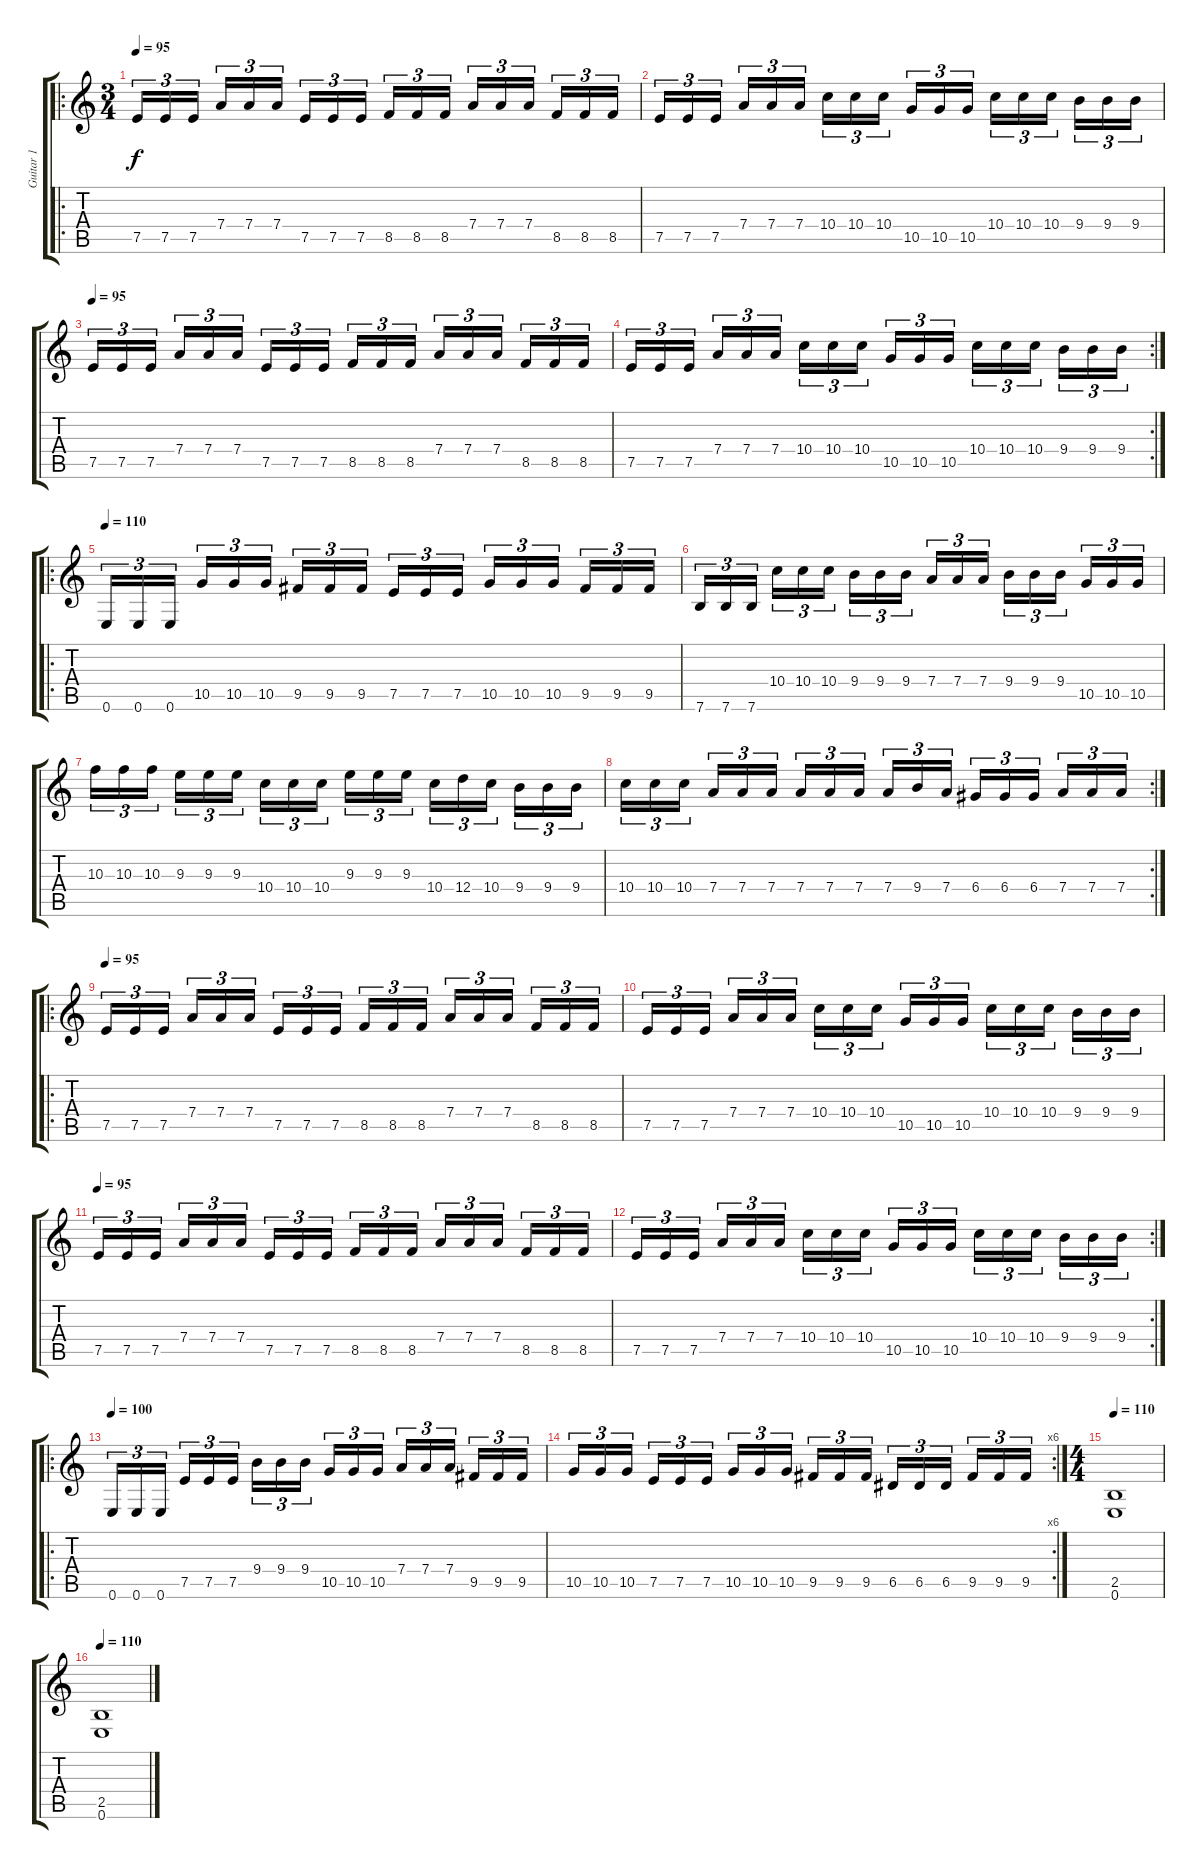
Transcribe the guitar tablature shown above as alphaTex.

\track ("Guitar 1" "Guitar 1") {instrument distortionguitar}
\staff {score tabs}
\tuning (E4 B3 G3 D3 A2 E2) {hide}
\ro
\ts (3 4)
\tempo 95
\clef g2
\ks c
7.5.16{tu (3 2) dy f} 7.5.16{tu (3 2)} 7.5.16{tu (3 2)} 7.4.16{tu (3 2)} 7.4.16{tu (3 2)} 7.4.16{tu (3 2)} 7.5.16{tu (3 2)} 7.5.16{tu (3 2)} 7.5.16{tu (3 2)} 8.5.16{tu (3 2)} 8.5.16{tu (3 2)} 8.5.16{tu (3 2)} 7.4.16{tu (3 2)} 7.4.16{tu (3 2)} 7.4.16{tu (3 2)} 8.5.16{tu (3 2)} 8.5.16{tu (3 2)} 8.5.16{tu (3 2)} |
7.5.16{tu (3 2)} 7.5.16{tu (3 2)} 7.5.16{tu (3 2)} 7.4.16{tu (3 2)} 7.4.16{tu (3 2)} 7.4.16{tu (3 2)} 10.4.16{tu (3 2)} 10.4.16{tu (3 2)} 10.4.16{tu (3 2)} 10.5.16{tu (3 2)} 10.5.16{tu (3 2)} 10.5.16{tu (3 2)} 10.4.16{tu (3 2)} 10.4.16{tu (3 2)} 10.4.16{tu (3 2)} 9.4.16{tu (3 2)} 9.4.16{tu (3 2)} 9.4.16{tu (3 2)} |
\tempo 95
7.5.16{tu (3 2)} 7.5.16{tu (3 2)} 7.5.16{tu (3 2)} 7.4.16{tu (3 2)} 7.4.16{tu (3 2)} 7.4.16{tu (3 2)} 7.5.16{tu (3 2)} 7.5.16{tu (3 2)} 7.5.16{tu (3 2)} 8.5.16{tu (3 2)} 8.5.16{tu (3 2)} 8.5.16{tu (3 2)} 7.4.16{tu (3 2)} 7.4.16{tu (3 2)} 7.4.16{tu (3 2)} 8.5.16{tu (3 2)} 8.5.16{tu (3 2)} 8.5.16{tu (3 2)} |
\rc 2
7.5.16{tu (3 2)} 7.5.16{tu (3 2)} 7.5.16{tu (3 2)} 7.4.16{tu (3 2)} 7.4.16{tu (3 2)} 7.4.16{tu (3 2)} 10.4.16{tu (3 2)} 10.4.16{tu (3 2)} 10.4.16{tu (3 2)} 10.5.16{tu (3 2)} 10.5.16{tu (3 2)} 10.5.16{tu (3 2)} 10.4.16{tu (3 2)} 10.4.16{tu (3 2)} 10.4.16{tu (3 2)} 9.4.16{tu (3 2)} 9.4.16{tu (3 2)} 9.4.16{tu (3 2)} |
\ro
\tempo 110
0.6.16{tu (3 2)} 0.6.16{tu (3 2)} 0.6.16{tu (3 2)} 10.5.16{tu (3 2)} 10.5.16{tu (3 2)} 10.5.16{tu (3 2)} 9.5.16{tu (3 2)} 9.5.16{tu (3 2)} 9.5.16{tu (3 2)} 7.5.16{tu (3 2)} 7.5.16{tu (3 2)} 7.5.16{tu (3 2)} 10.5.16{tu (3 2)} 10.5.16{tu (3 2)} 10.5.16{tu (3 2)} 9.5.16{tu (3 2)} 9.5.16{tu (3 2)} 9.5.16{tu (3 2)} |
7.6.16{tu (3 2)} 7.6.16{tu (3 2)} 7.6.16{tu (3 2)} 10.4.16{tu (3 2)} 10.4.16{tu (3 2)} 10.4.16{tu (3 2)} 9.4.16{tu (3 2)} 9.4.16{tu (3 2)} 9.4.16{tu (3 2)} 7.4.16{tu (3 2)} 7.4.16{tu (3 2)} 7.4.16{tu (3 2)} 9.4.16{tu (3 2)} 9.4.16{tu (3 2)} 9.4.16{tu (3 2)} 10.5.16{tu (3 2)} 10.5.16{tu (3 2)} 10.5.16{tu (3 2)} |
10.3.16{tu (3 2)} 10.3.16{tu (3 2)} 10.3.16{tu (3 2)} 9.3.16{tu (3 2)} 9.3.16{tu (3 2)} 9.3.16{tu (3 2)} 10.4.16{tu (3 2)} 10.4.16{tu (3 2)} 10.4.16{tu (3 2)} 9.3.16{tu (3 2)} 9.3.16{tu (3 2)} 9.3.16{tu (3 2)} 10.4.16{tu (3 2)} 12.4.16{tu (3 2)} 10.4.16{tu (3 2)} 9.4.16{tu (3 2)} 9.4.16{tu (3 2)} 9.4.16{tu (3 2)} |
\rc 2
10.4.16{tu (3 2)} 10.4.16{tu (3 2)} 10.4.16{tu (3 2)} 7.4.16{tu (3 2)} 7.4.16{tu (3 2)} 7.4.16{tu (3 2)} 7.4.16{tu (3 2)} 7.4.16{tu (3 2)} 7.4.16{tu (3 2)} 7.4.16{tu (3 2)} 9.4.16{tu (3 2)} 7.4.16{tu (3 2)} 6.4.16{tu (3 2)} 6.4.16{tu (3 2)} 6.4.16{tu (3 2)} 7.4.16{tu (3 2)} 7.4.16{tu (3 2)} 7.4.16{tu (3 2)} |
\ro
\tempo 95
7.5.16{tu (3 2)} 7.5.16{tu (3 2)} 7.5.16{tu (3 2)} 7.4.16{tu (3 2)} 7.4.16{tu (3 2)} 7.4.16{tu (3 2)} 7.5.16{tu (3 2)} 7.5.16{tu (3 2)} 7.5.16{tu (3 2)} 8.5.16{tu (3 2)} 8.5.16{tu (3 2)} 8.5.16{tu (3 2)} 7.4.16{tu (3 2)} 7.4.16{tu (3 2)} 7.4.16{tu (3 2)} 8.5.16{tu (3 2)} 8.5.16{tu (3 2)} 8.5.16{tu (3 2)} |
7.5.16{tu (3 2)} 7.5.16{tu (3 2)} 7.5.16{tu (3 2)} 7.4.16{tu (3 2)} 7.4.16{tu (3 2)} 7.4.16{tu (3 2)} 10.4.16{tu (3 2)} 10.4.16{tu (3 2)} 10.4.16{tu (3 2)} 10.5.16{tu (3 2)} 10.5.16{tu (3 2)} 10.5.16{tu (3 2)} 10.4.16{tu (3 2)} 10.4.16{tu (3 2)} 10.4.16{tu (3 2)} 9.4.16{tu (3 2)} 9.4.16{tu (3 2)} 9.4.16{tu (3 2)} |
\tempo 95
7.5.16{tu (3 2)} 7.5.16{tu (3 2)} 7.5.16{tu (3 2)} 7.4.16{tu (3 2)} 7.4.16{tu (3 2)} 7.4.16{tu (3 2)} 7.5.16{tu (3 2)} 7.5.16{tu (3 2)} 7.5.16{tu (3 2)} 8.5.16{tu (3 2)} 8.5.16{tu (3 2)} 8.5.16{tu (3 2)} 7.4.16{tu (3 2)} 7.4.16{tu (3 2)} 7.4.16{tu (3 2)} 8.5.16{tu (3 2)} 8.5.16{tu (3 2)} 8.5.16{tu (3 2)} |
\rc 2
7.5.16{tu (3 2)} 7.5.16{tu (3 2)} 7.5.16{tu (3 2)} 7.4.16{tu (3 2)} 7.4.16{tu (3 2)} 7.4.16{tu (3 2)} 10.4.16{tu (3 2)} 10.4.16{tu (3 2)} 10.4.16{tu (3 2)} 10.5.16{tu (3 2)} 10.5.16{tu (3 2)} 10.5.16{tu (3 2)} 10.4.16{tu (3 2)} 10.4.16{tu (3 2)} 10.4.16{tu (3 2)} 9.4.16{tu (3 2)} 9.4.16{tu (3 2)} 9.4.16{tu (3 2)} |
\ro
\tempo 100
0.6.16{tu (3 2)} 0.6.16{tu (3 2)} 0.6.16{tu (3 2)} 7.5.16{tu (3 2)} 7.5.16{tu (3 2)} 7.5.16{tu (3 2)} 9.4.16{tu (3 2)} 9.4.16{tu (3 2)} 9.4.16{tu (3 2)} 10.5.16{tu (3 2)} 10.5.16{tu (3 2)} 10.5.16{tu (3 2)} 7.4.16{tu (3 2)} 7.4.16{tu (3 2)} 7.4.16{tu (3 2)} 9.5.16{tu (3 2)} 9.5.16{tu (3 2)} 9.5.16{tu (3 2)} |
\rc 6
10.5.16{tu (3 2)} 10.5.16{tu (3 2)} 10.5.16{tu (3 2)} 7.5.16{tu (3 2)} 7.5.16{tu (3 2)} 7.5.16{tu (3 2)} 10.5.16{tu (3 2)} 10.5.16{tu (3 2)} 10.5.16{tu (3 2)} 9.5.16{tu (3 2)} 9.5.16{tu (3 2)} 9.5.16{tu (3 2)} 6.5.16{tu (3 2)} 6.5.16{tu (3 2)} 6.5.16{tu (3 2)} 9.5.16{tu (3 2)} 9.5.16{tu (3 2)} 9.5.16{tu (3 2)} |
\ts (4 4)
\tempo 110
(2.5 0.6).1 |
\tempo 110
(2.5 0.6).1
